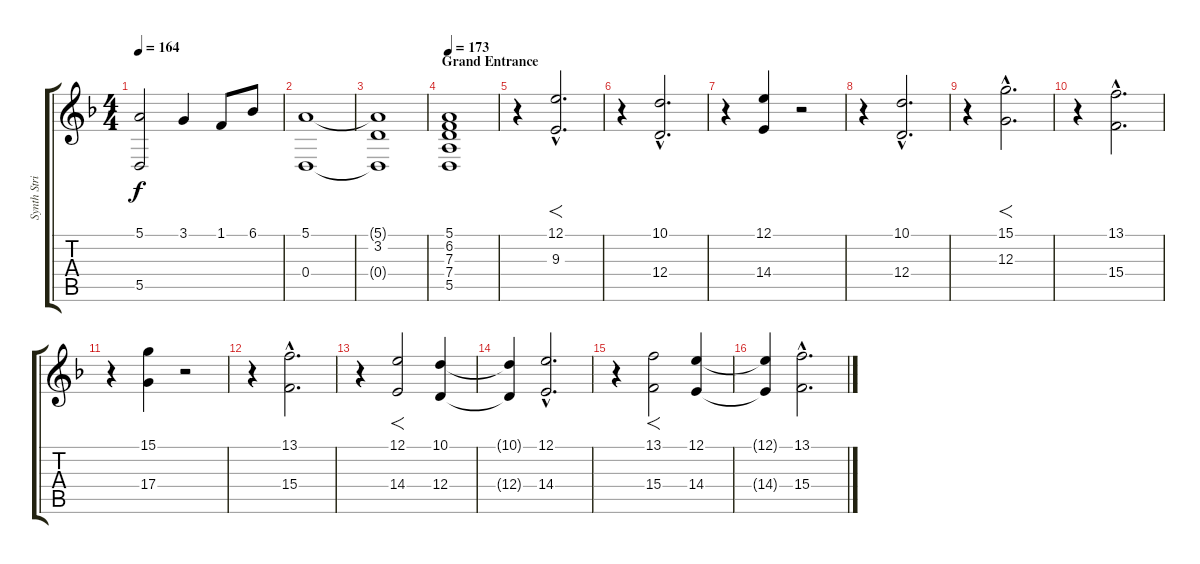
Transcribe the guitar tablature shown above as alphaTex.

\track ("Synth Strings" "Synth Stri") {instrument stringensemble1}
\staff {score tabs}
\tuning (E4 B3 G3 D3 A2 E2) {hide}
\ts (4 4)
\tempo 164
\clef g2
\ks dminor
(5.1 5.5{t}).2{dy f} 3.1.4 1.1.8 6.1.8 |
(5.1 0.4).1 |
(5.1{t} 3.2 0.4{t}).1 |
\section ("" "Grand Entrance")
\tempo 173
(5.1 6.2 7.3 7.4 5.5).1{volume 8} |
r.4 (12.1{hac} 9.3{hac}).2{f d} |
r.4 (10.1{hac} 12.4{hac}).2{d} |
r.4 (12.1 14.4).4 r.2 |
r.4 (10.1{hac} 12.4{hac}).2{d} |
r.4 (15.1{hac} 12.3{hac}).2{f d} |
r.4 (13.1{hac} 15.4{hac}).2{d} |
r.4 (15.1 17.4).4 r.2 |
r.4 (13.1{hac} 15.4{hac}).2{d} |
r.4 (12.1 14.4).2{f} (10.1 12.4).4 |
(10.1{t} 12.4{t}).4 (12.1{hac} 14.4{hac}).2{d} |
r.4 (13.1 15.4).2{f} (12.1 14.4).4 |
(12.1{t} 14.4{t}).4 (13.1{hac} 15.4{hac}).2{d}
